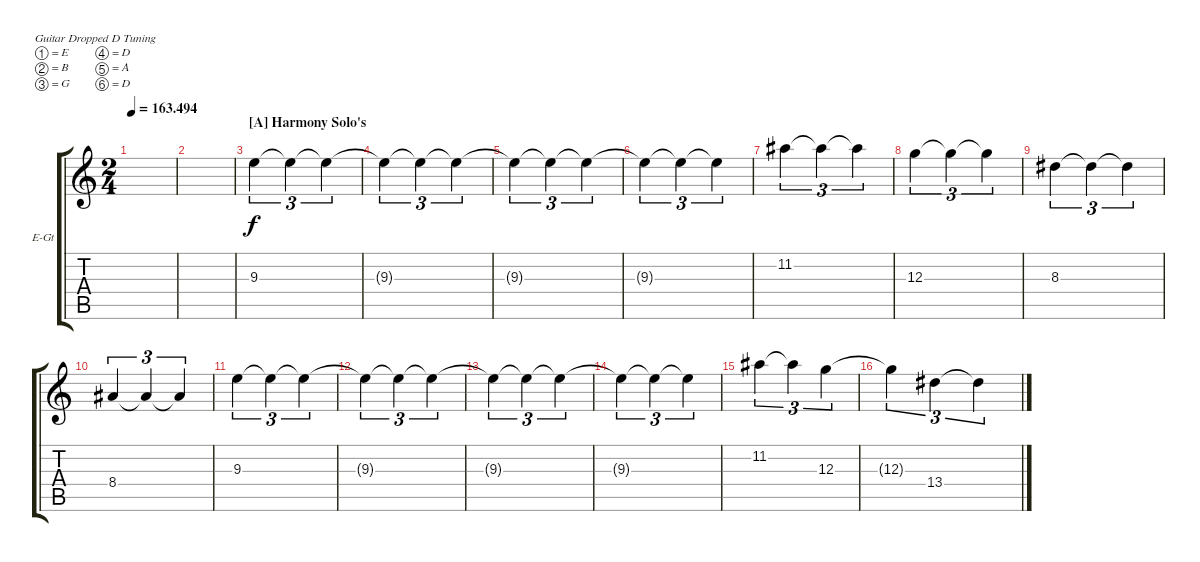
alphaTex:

\defaultSystemsLayout 4
\bracketExtendMode groupsimilarinstruments
\firstSystemTrackNameOrientation horizontal
\otherSystemsTrackNameOrientation horizontal
\track ("Lead Harmony 2" "E-Gt") {instrument distortionguitar}
\staff {score tabs}
\tuning (E4 B3 G3 D3 A2 D2)
\ts (2 4)
\tempo
163.494
\accidentals auto
\clef g2
\ottava regular
\simile none
\scale
0.333333
\ks c
|
\scale
0.333333 |
\section ("A" "Harmony Solo's")
\scale
0.333333 9.3.4{tu (3 2)} 9.3{t}.4{tu (3 2)} 9.3{t}.4{tu (3 2)} |
\scale
0.333333 9.3{t}.4{tu (3 2)} 9.3{t}.4{tu (3 2)} 9.3{t}.4{tu (3 2)} |
\scale
0.333333 9.3{t}.4{tu (3 2)} 9.3{t}.4{tu (3 2)} 9.3{t}.4{tu (3 2)} |
\scale
0.333333 9.3{t}.4{tu (3 2)} 9.3{t}.4{tu (3 2)} 9.3{t}.4{tu (3 2)} |
\scale
0.333333 11.2.4{tu (3 2)} 11.2{t}.4{tu (3 2)} 11.2{t}.4{tu (3 2)} |
\scale
0.333333 12.3.4{tu (3 2)} 12.3{t}.4{tu (3 2)} 12.3{t}.4{tu (3 2)} |
\scale
0.333333 8.3.4{tu (3 2)} 8.3{t}.4{tu (3 2)} 8.3{t}.4{tu (3 2)} |
\scale
0.333333 8.4.4{tu (3 2)} 8.4{t}.4{tu (3 2)} 8.4{t}.4{tu (3 2)} |
\scale
0.333333 9.3.4{tu (3 2)} 9.3{t}.4{tu (3 2)} 9.3{t}.4{tu (3 2)} |
\scale
0.333333 9.3{t}.4{tu (3 2)} 9.3{t}.4{tu (3 2)} 9.3{t}.4{tu (3 2)} |
\scale
0.333333 9.3{t}.4{tu (3 2)} 9.3{t}.4{tu (3 2)} 9.3{t}.4{tu (3 2)} |
\scale
0.333333 9.3{t}.4{tu (3 2)} 9.3{t}.4{tu (3 2)} 9.3{t}.4{tu (3 2)} |
\scale
0.333333 11.2.4{tu (3 2)} 11.2{t}.4{tu (3 2)} 12.3.4{tu (3 2)} |
\scale
0.333333 12.3{t}.4{tu (3 2)} 13.4.4{tu (3 2)} 13.4{t}.4{tu (3 2)}
